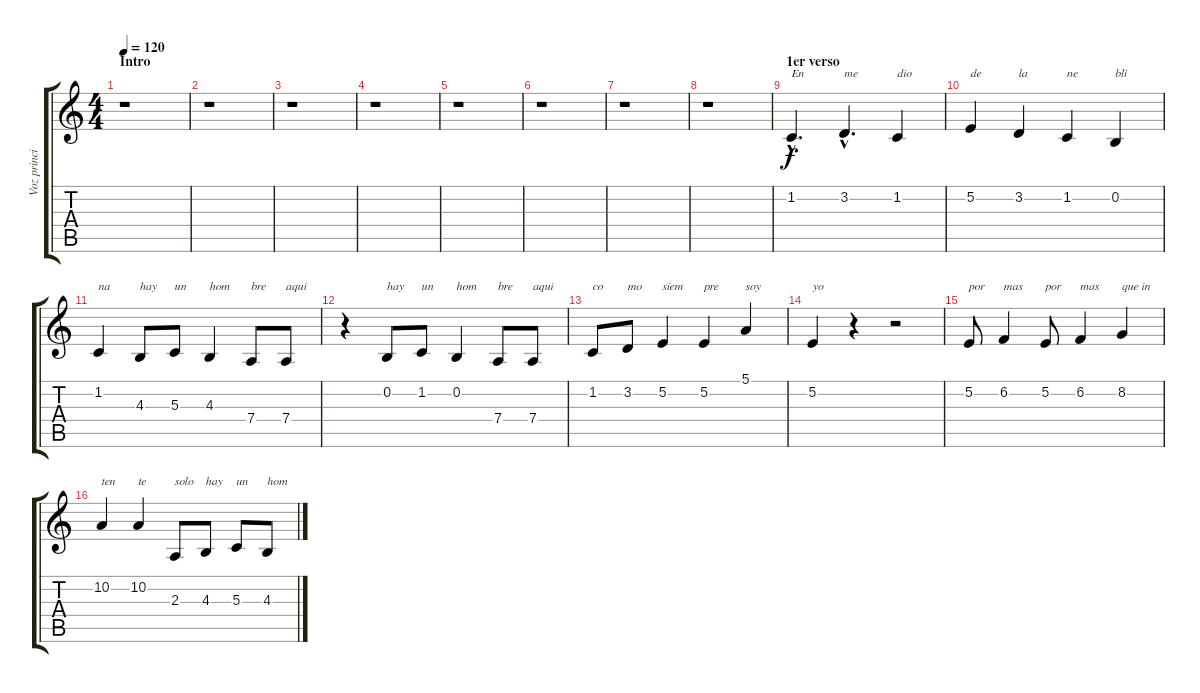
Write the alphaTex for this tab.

\track ("Voz principal" "Voz princi") {instrument lead6voice}
\staff {score tabs}
\tuning (E4 B3 G3 D3 A2 E2) {hide}
\ts (4 4)
\section ("" "Intro")
\tempo 120
\clef g2
\ks c
r.1{dy f instrument lead6voice} |
r.1 |
r.1 |
r.1 |
r.1 |
r.1 |
r.1 |
r.1 |
\section ("" "1er verso")
1.2{hac}.4{d txt "En"} 3.2{hac}.4{d txt "me"} 1.2.4{txt "dio"} |
5.2.4{txt "de"} 3.2.4{txt "la"} 1.2.4{txt "ne"} 0.2.4{txt "bli"} |
1.2.4{txt "na"} 4.3.8{txt "hay"} 5.3.8{txt "un"} 4.3.4{txt "hom"} 7.4.8{txt "bre"} 7.4.8{txt "aqui"} |
r.4 0.2.8{txt "hay"} 1.2.8{txt "un"} 0.2.4{txt "hom"} 7.4.8{txt "bre"} 7.4.8{txt "aqui"} |
1.2.8{txt "co"} 3.2.8{txt "mo"} 5.2.4{txt "siem"} 5.2.4{txt "pre"} 5.1.4{txt "soy"} |
5.2.4{txt "yo"} r.4 r.2 |
5.2.8{txt "por"} 6.2.4{txt "mas"} 5.2.8{txt "por"} 6.2.4{txt "mas"} 8.2.4{txt "que in"} |
10.2.4{txt "ten"} 10.2.4{txt "te"} 2.3.8{txt "solo"} 4.3.8{txt "hay"} 5.3.8{txt "un"} 4.3.8{txt "hom"}
